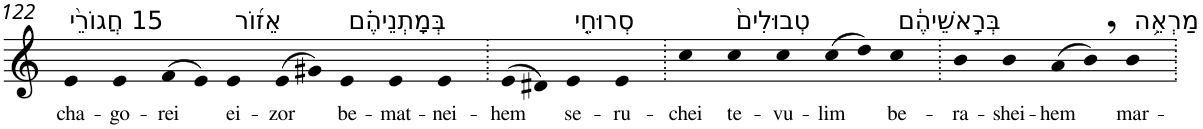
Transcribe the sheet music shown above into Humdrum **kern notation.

**kern	**text
*part1	*part1
*staff1	*staff1
*I"Piano	*
*I'Pno	*
!!LO:PB:g=z
*clefG2	*
*k[]	*
=122	=122
!LO:TX:a:t=15 חֲגוֹרֵ֨י	!
!	!LO:LY:b
4e	cha-
!	!LO:LY:b
4e	-go-
!	!LO:LY:b
(>8f	-rei
8e)	.
!LO:TX:a:t=אֵז֜וֹר	!
!	!LO:LY:b
4e	ei-
!	!LO:LY:b
(>8e	-zor
8g#X)	.
!LO:TX:a:t=בְּמָתְנֵיהֶ֗ם	!
!	!LO:LY:b
4e	be-
!	!LO:LY:b
4e	-mat-
!	!LO:LY:b
4e	-nei-
=123.	=123.
!	!LO:LY:b
(>8e	-hem
8d#X)	.
!LO:TX:a:t=סְרוּחֵ֤י	!
!	!LO:LY:b
4e	se-
!	!LO:LY:b
4e	-ru-
=124.	=124.
!	!LO:LY:b
4cc	-chei
!LO:TX:a:t=טְבוּלִים֙	!
!	!LO:LY:b
4cc	te-
!	!LO:LY:b
4cc	-vu-
!	!LO:LY:b
(>8cc	-lim
8dd)	.
!LO:TX:a:t=בְּרָ֣אשֵׁיהֶ֔ם	!
!	!LO:LY:b
4cc	be-
=125.	=125.
!	!LO:LY:b
4b	-ra-
!	!LO:LY:b
4b	-shei-
!	!LO:LY:b
(>8a	-hem
8b,)	.
!LO:TX:a:t=מַרְאֵ֥ה	!
!	!LO:LY:b
4b	mar-
=.	=.
*-	*-
